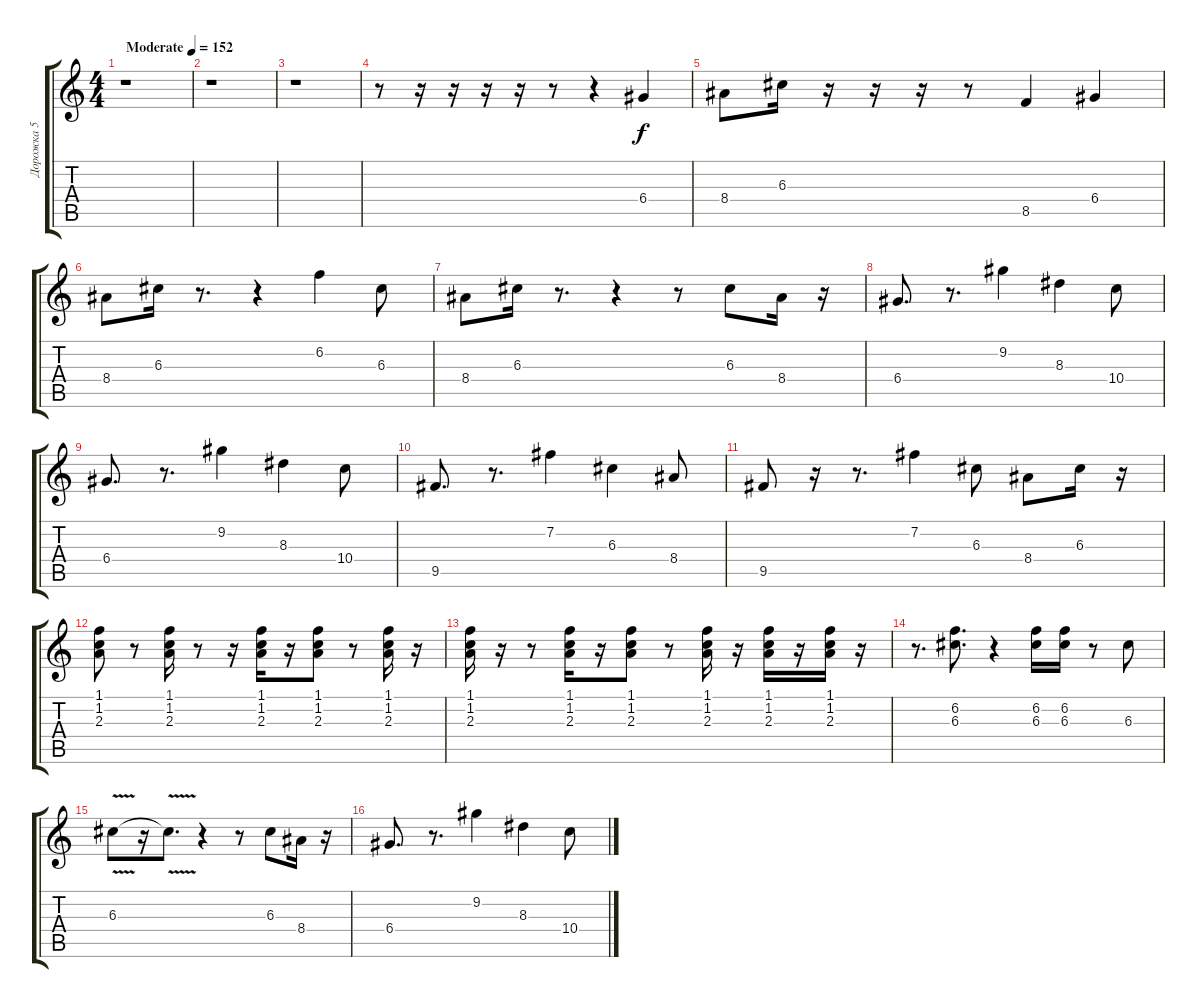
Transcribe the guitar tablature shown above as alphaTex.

\track ("Дорожка 5" "Дорожка 5") {instrument overdrivenguitar}
\staff {score tabs}
\tuning (E4 B3 G3 D3 A2 E2) {hide}
\ts (4 4)
\tempo (152 "Moderate")
\clef g2
\ks c
r.1{dy f instrument overdrivenguitar} |
r.1 |
r.1 |
r.8 r.16 r.16 r.16 r.16 r.8 r.4 6.4.4 |
8.4.8 6.3.16 r.16 r.16 r.16 r.8 8.5.4 6.4.4 |
8.4.8 6.3.16 r.8{d} r.4 6.2.4 6.3.8 |
8.4.8 6.3.16 r.8{d} r.4 r.8 6.3.8 8.4.16 r.16 |
6.4.8{d} r.8{d} 9.2.4 8.3.4 10.4.8 |
6.4.8{d} r.8{d} 9.2.4 8.3.4 10.4.8 |
9.5.8{d} r.8{d} 7.2.4 6.3.4 8.4.8 |
9.5.8 r.16 r.8{d} 7.2.4 6.3.8 8.4.8 6.3.16 r.16 |
(1.1 1.2 2.3).8 r.8 (1.1 1.2 2.3).16 r.8 r.16 (1.1 1.2 2.3).16 r.16 (1.1 1.2 2.3).8 r.8 (1.1 1.2 2.3).16 r.16 |
(1.1 1.2 2.3).16 r.16 r.8 (1.1 1.2 2.3).16 r.16 (1.1 1.2 2.3).8 r.8 (1.1 1.2 2.3).16 r.16 (1.1 1.2 2.3).16 r.16 (1.1 1.2 2.3).16 r.16 |
r.8{d} (6.2 6.3).8{d} r.4 (6.2 6.3).16 (6.2 6.3).16 r.8 6.3.8 |
6.3{v}.8 r.16 6.3{t}.8{d} r.4 r.8 6.3.8 8.4.16 r.16 |
6.4.8{d} r.8{d} 9.2.4 8.3.4 10.4.8
